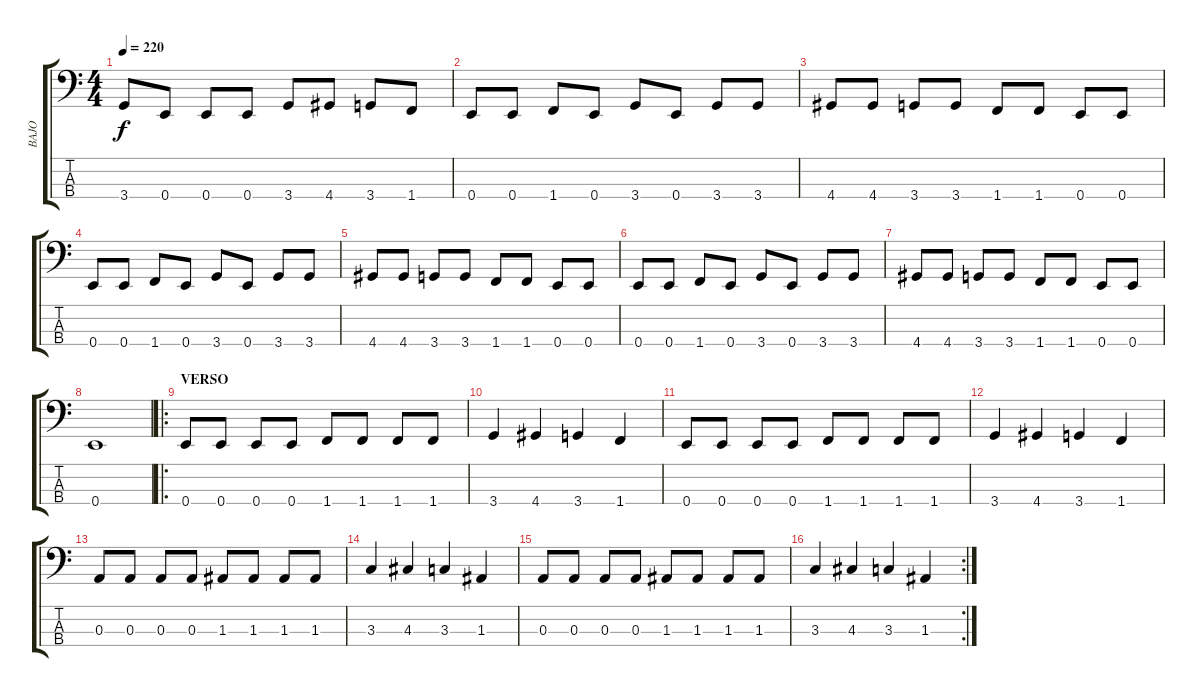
\track ("BAJO" "BAJO") {instrument electricbassfinger}
\staff {score tabs}
\tuning (G2 D2 A1 E1) {hide}
\ts (4 4)
\tempo 220
\clef f4
\ks c
3.4.8{dy f} 0.4.8 0.4.8 0.4.8 3.4.8 4.4.8 3.4.8 1.4.8 |
0.4.8 0.4.8 1.4.8 0.4.8 3.4.8 0.4.8 3.4.8 3.4.8 |
4.4.8 4.4.8 3.4.8 3.4.8 1.4.8 1.4.8 0.4.8 0.4.8 |
0.4.8 0.4.8 1.4.8 0.4.8 3.4.8 0.4.8 3.4.8 3.4.8 |
4.4.8 4.4.8 3.4.8 3.4.8 1.4.8 1.4.8 0.4.8 0.4.8 |
0.4.8 0.4.8 1.4.8 0.4.8 3.4.8 0.4.8 3.4.8 3.4.8 |
4.4.8 4.4.8 3.4.8 3.4.8 1.4.8 1.4.8 0.4.8 0.4.8 |
0.4.1 |
\ro
\section ("" "VERSO")
0.4.8 0.4.8 0.4.8 0.4.8 1.4.8 1.4.8 1.4.8 1.4.8 |
3.4.4 4.4.4 3.4.4 1.4.4 |
0.4.8 0.4.8 0.4.8 0.4.8 1.4.8 1.4.8 1.4.8 1.4.8 |
3.4.4 4.4.4 3.4.4 1.4.4 |
0.3.8 0.3.8 0.3.8 0.3.8 1.3.8 1.3.8 1.3.8 1.3.8 |
3.3.4 4.3.4 3.3.4 1.3.4 |
0.3.8 0.3.8 0.3.8 0.3.8 1.3.8 1.3.8 1.3.8 1.3.8 |
\rc 2
3.3.4 4.3.4 3.3.4 1.3.4
